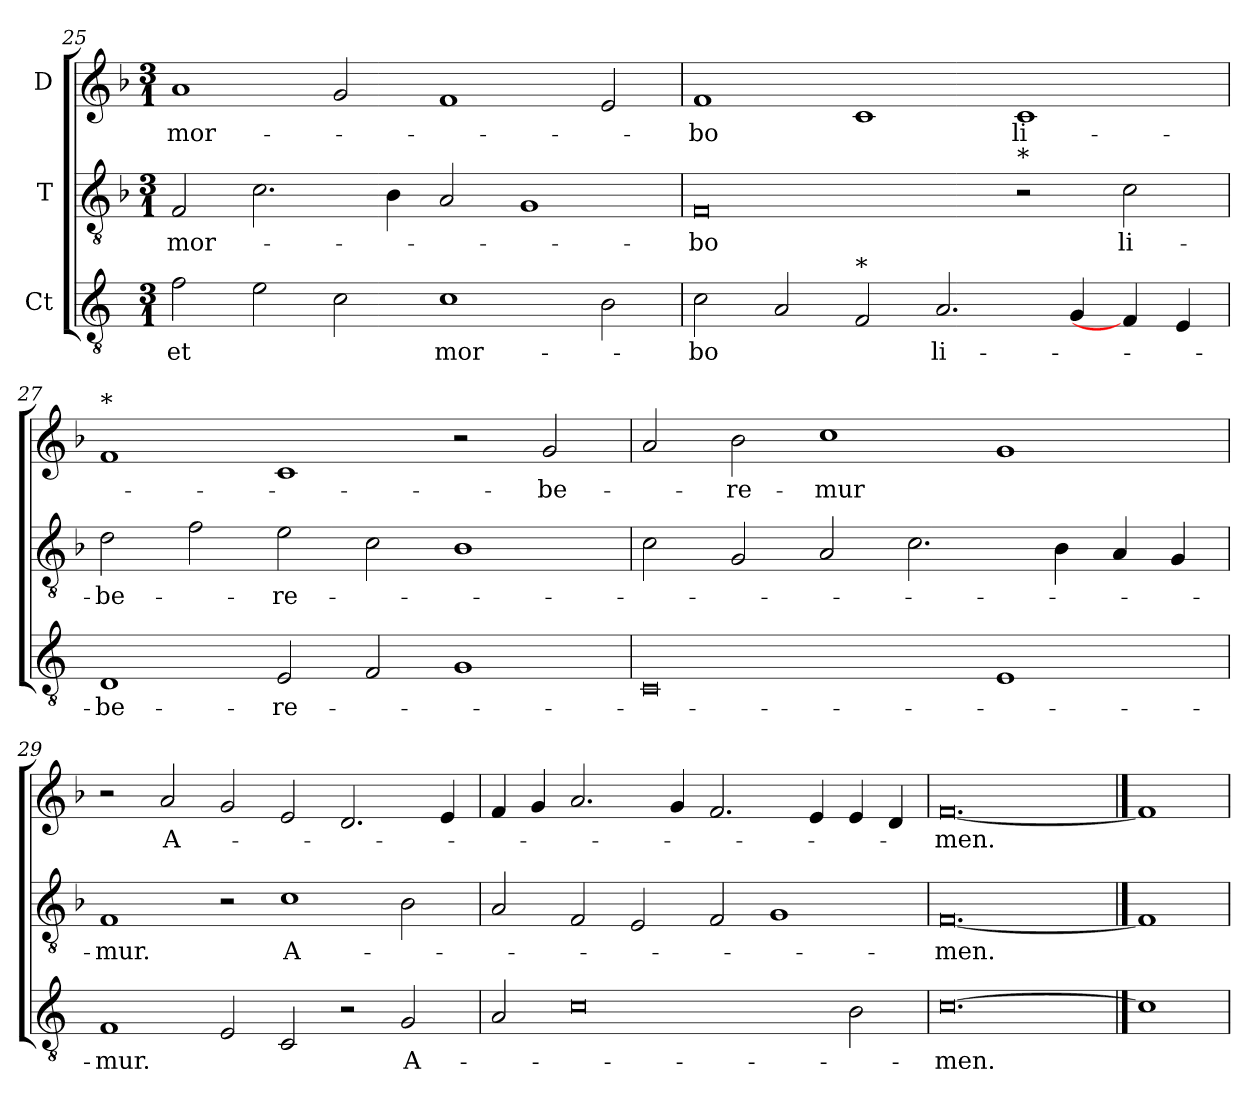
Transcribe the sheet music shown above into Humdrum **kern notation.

**kern	**text	**kern	**text	**kern	**text
*part3	*part3	*part2	*part2	*part1	*part1
*staff3	*staff3	*staff2	*staff2	*staff1	*staff1
*I"Ct	*	*I"T	*	*I"D	*
*clefGv2	*	*clefGv2	*	*clefG2	*
*ITrd7c12	*	*ITrd7c12	*	*	*
*k[]	*	*k[b-]	*	*k[b-]	*
*C:	*	*F:	*	*F:	*
*M3/1	*	*M3/1	*	*M3/1	*
=25	=25	=25	=25	=25	=25
!	!LO:LY:b:color=#000000	!	!	!	!
!	!	!	!LO:LY:b:color=#000000	!	!
!	!	!	!	!	!LO:LY:b:color=#000000
2Fi\	et	2FFi/	mor-	1ai/	mor-
2Ei\	.	2.Ci\	.	.	.
2Ci\	.	.	.	2gi/	.
.	.	4BB-i\	.	.	.
!	!LO:LY:b:color=#000000	!	!	!	!
1Ci\	mor-	2AAi/	.	1fi/	.
.	.	1GGi/	.	.	.
2BBi\	.	.	.	2ei/	.
=26	=26	=26	=26	=26	=26
!	!LO:LY:b:color=#000000	!	!	!	!
!	!	!	!LO:LY:b:color=#000000	!	!
!	!	!	!	!	!LO:LY:b:color=#000000
2Ci\	-bo	0FFi/	-bo	1fi/	-bo
2AAi/	.	.	.	.	.
!LO:TX:t=*	!	!	!	!	!
2FFi/	.	.	.	1ci/	.
!	!LO:LY:b:color=#000000	!	!	!	!
2.AAi/	li-	.	.	.	.
!	!	!LO:TX:t=*	!	!	!
!	!	!	!	!	!LO:LY:b:color=#000000
.	.	2r	.	1ci/	li-
4GGi/	.	.	.	.	.
!	!	!	!LO:LY:b:color=#000000	!	!
4FFi/]	.	2Ci\	li-	.	.
4EEi/	.	.	.	.	.
!!LO:LB:g=z
=27	=27	=27	=27	=27	=27
!	!LO:LY:b:color=#000000	!	!	!	!
!	!	!	!	!LO:TX:t=*	!
!	!	!	!LO:LY:b:color=#000000	!	!
1DDi/	-be-	2Di\	-be-	1fi/	.
.	.	2Fi\	.	.	.
!	!LO:LY:b:color=#000000	!	!	!	!
!	!	!	!LO:LY:b:color=#000000	!	!
2EEi/	-re-	2Ei\	-re-	1ci/	.
2FFi/	.	2Ci\	.	.	.
1GGi/	.	1BB-i/	.	2r	.
!	!	!	!	!	!LO:LY:b:color=#000000
.	.	.	.	2gi/	-be-
=28	=28	=28	=28	=28	=28
0CCi/	.	2Ci\	.	2ai/	.
!	!	!	!	!	!LO:LY:b:color=#000000
.	.	2GGi/	.	2b-i\	-re-
!	!	!	!	!	!LO:LY:b:color=#000000
.	.	2AAi/	.	1cci\	-mur
.	.	2.Ci\	.	.	.
1EEi/	.	.	.	1gi/	.
.	.	4BB-i\	.	.	.
.	.	4AAi/	.	.	.
.	.	4GGi/	.	.	.
=29	=29	=29	=29	=29	=29
!	!LO:LY:b:color=#000000	!	!	!	!
!	!	!	!LO:LY:b:color=#000000	!	!
1FFi/	-mur.	1FFi/	-mur.	2r	.
!	!	!	!	!	!LO:LY:b:color=#000000
.	.	.	.	2ai/	A-
2EEi/	.	2r	.	2gi/	.
!	!	!	!LO:LY:b:color=#000000	!	!
2CCi/	.	1Ci\	A-	2ei/	.
2r	.	.	.	2.di/	.
!	!LO:LY:b:color=#000000	!	!	!	!
2GGi/	A-	2BB-i\	.	.	.
.	.	.	.	4ei/	.
=30	=30	=30	=30	=30	=30
2AAi/	.	2AAi/	.	4fi/	.
.	.	.	.	4gi/	.
0Ci\	.	2FFi/	.	2.ai/	.
.	.	2EEi/	.	.	.
.	.	.	.	4gi/	.
.	.	2FFi/	.	2.fi/	.
.	.	1GGi/	.	.	.
.	.	.	.	4ei/	.
2BBi\	.	.	.	4ei/	.
.	.	.	.	4di/	.
=31	=31	=31	=31	=31	=31
!	!LO:LY:b:color=#000000	!	!	!	!
!	!	!	!LO:LY:b:color=#000000	!	!
!	!	!	!	!	!LO:LY:b:color=#000000
[0.Ci\	-men.	[0.FFi/	-men.	[0.fi/	-men.
==32	==32	==32	==32	==32	==32
1Ci\]	.	1FFi/]	.	1fi/]	.
=	=	=	=	=	=
*-	*-	*-	*-	*-	*-
